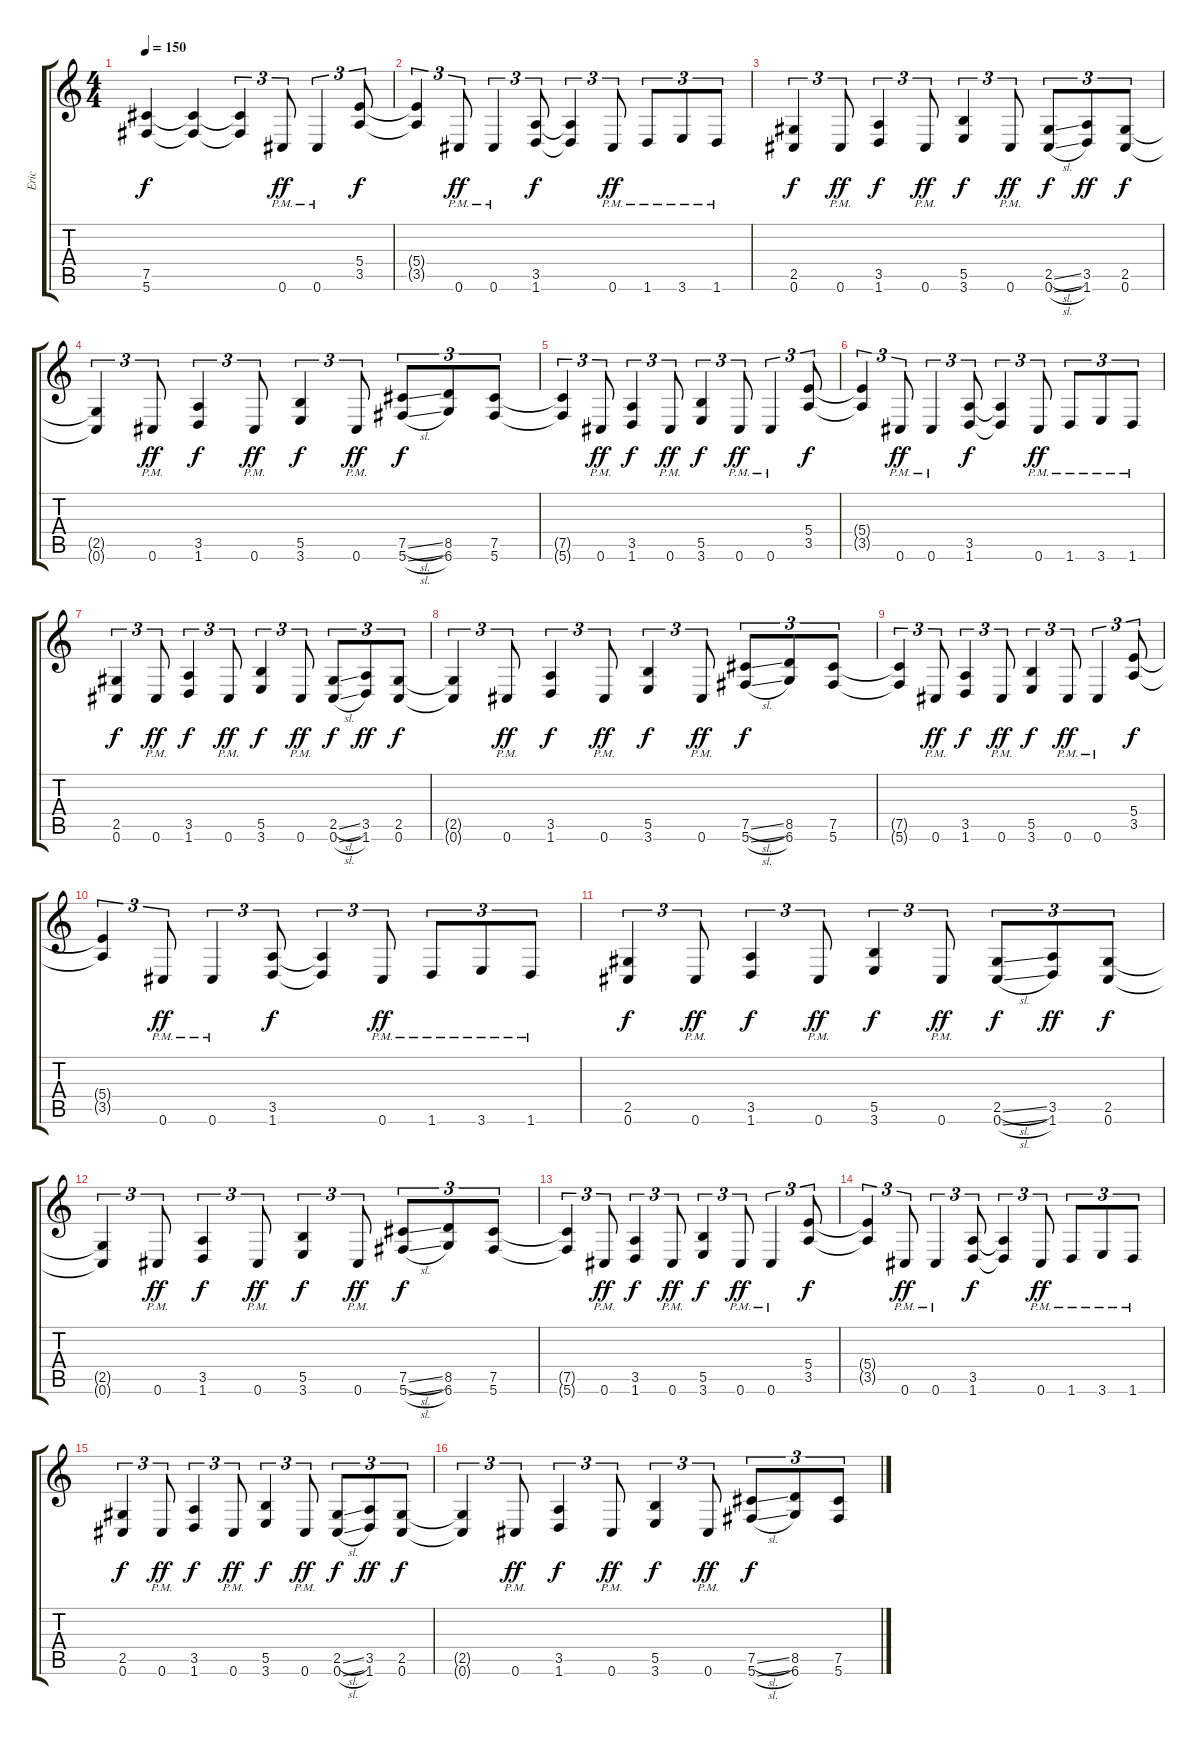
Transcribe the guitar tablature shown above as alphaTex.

\track ("Eric" "Eric") {instrument distortionguitar}
\staff {score tabs}
\tuning (Db4 Ab3 E3 B2 Gb2 Db2) {hide}
\ts (4 4)
\tempo 150
\clef g2
\ks c
(7.5{t} 5.6{t}).4{dy f} (7.5{t} 5.6{t}).4 (7.5{t} 5.6{t}).4{tu (3 2)} 0.6{pm}.8{tu (3 2) dy ff} 0.6{pm}.4{tu (3 2)} (5.4 3.5).8{tu (3 2) dy f} |
(5.4{t} 3.5{t}).4{tu (3 2)} 0.6{pm}.8{tu (3 2) dy ff} 0.6{pm}.4{tu (3 2)} (3.5 1.6).8{tu (3 2) dy f} (3.5{t} 1.6{t}).4{tu (3 2)} 0.6{pm}.8{tu (3 2) dy ff} 1.6{pm}.8{tu (3 2)} 3.6{pm}.8{tu (3 2)} 1.6{pm}.8{tu (3 2)} |
(2.5 0.6).4{tu (3 2) dy f} 0.6{pm}.8{tu (3 2) dy ff} (3.5 1.6).4{tu (3 2) dy f} 0.6{pm}.8{tu (3 2) dy ff} (5.5 3.6).4{tu (3 2) dy f} 0.6{pm}.8{tu (3 2) dy ff} (2.5{sl} 0.6{sl}).8{tu (3 2) dy f} (3.5 1.6).8{tu (3 2) dy ff} (2.5 0.6).8{tu (3 2) dy f} |
(2.5{t} 0.6{t}).4{tu (3 2)} 0.6{pm}.8{tu (3 2) dy ff} (3.5 1.6).4{tu (3 2) dy f} 0.6{pm}.8{tu (3 2) dy ff} (5.5 3.6).4{tu (3 2) dy f} 0.6{pm}.8{tu (3 2) dy ff} (7.5{sl} 5.6{sl}).8{tu (3 2) dy f} (8.5 6.6).8{tu (3 2)} (7.5 5.6).8{tu (3 2)} |
(7.5{t} 5.6{t}).4{tu (3 2)} 0.6{pm}.8{tu (3 2) dy ff} (3.5 1.6).4{tu (3 2) dy f} 0.6{pm}.8{tu (3 2) dy ff} (5.5 3.6).4{tu (3 2) dy f} 0.6{pm}.8{tu (3 2) dy ff} 0.6{pm}.4{tu (3 2)} (5.4 3.5).8{tu (3 2) dy f} |
(5.4{t} 3.5{t}).4{tu (3 2)} 0.6{pm}.8{tu (3 2) dy ff} 0.6{pm}.4{tu (3 2)} (3.5 1.6).8{tu (3 2) dy f} (3.5{t} 1.6{t}).4{tu (3 2)} 0.6{pm}.8{tu (3 2) dy ff} 1.6{pm}.8{tu (3 2)} 3.6{pm}.8{tu (3 2)} 1.6{pm}.8{tu (3 2)} |
(2.5 0.6).4{tu (3 2) dy f} 0.6{pm}.8{tu (3 2) dy ff} (3.5 1.6).4{tu (3 2) dy f} 0.6{pm}.8{tu (3 2) dy ff} (5.5 3.6).4{tu (3 2) dy f} 0.6{pm}.8{tu (3 2) dy ff} (2.5{sl} 0.6{sl}).8{tu (3 2) dy f} (3.5 1.6).8{tu (3 2) dy ff} (2.5 0.6).8{tu (3 2) dy f} |
(2.5{t} 0.6{t}).4{tu (3 2)} 0.6{pm}.8{tu (3 2) dy ff} (3.5 1.6).4{tu (3 2) dy f} 0.6{pm}.8{tu (3 2) dy ff} (5.5 3.6).4{tu (3 2) dy f} 0.6{pm}.8{tu (3 2) dy ff} (7.5{sl} 5.6{sl}).8{tu (3 2) dy f} (8.5 6.6).8{tu (3 2)} (7.5 5.6).8{tu (3 2)} |
(7.5{t} 5.6{t}).4{tu (3 2)} 0.6{pm}.8{tu (3 2) dy ff} (3.5 1.6).4{tu (3 2) dy f} 0.6{pm}.8{tu (3 2) dy ff} (5.5 3.6).4{tu (3 2) dy f} 0.6{pm}.8{tu (3 2) dy ff} 0.6{pm}.4{tu (3 2)} (5.4 3.5).8{tu (3 2) dy f} |
(5.4{t} 3.5{t}).4{tu (3 2)} 0.6{pm}.8{tu (3 2) dy ff} 0.6{pm}.4{tu (3 2)} (3.5 1.6).8{tu (3 2) dy f} (3.5{t} 1.6{t}).4{tu (3 2)} 0.6{pm}.8{tu (3 2) dy ff} 1.6{pm}.8{tu (3 2)} 3.6{pm}.8{tu (3 2)} 1.6{pm}.8{tu (3 2)} |
(2.5 0.6).4{tu (3 2) dy f} 0.6{pm}.8{tu (3 2) dy ff} (3.5 1.6).4{tu (3 2) dy f} 0.6{pm}.8{tu (3 2) dy ff} (5.5 3.6).4{tu (3 2) dy f} 0.6{pm}.8{tu (3 2) dy ff} (2.5{sl} 0.6{sl}).8{tu (3 2) dy f} (3.5 1.6).8{tu (3 2) dy ff} (2.5 0.6).8{tu (3 2) dy f} |
(2.5{t} 0.6{t}).4{tu (3 2)} 0.6{pm}.8{tu (3 2) dy ff} (3.5 1.6).4{tu (3 2) dy f} 0.6{pm}.8{tu (3 2) dy ff} (5.5 3.6).4{tu (3 2) dy f} 0.6{pm}.8{tu (3 2) dy ff} (7.5{sl} 5.6{sl}).8{tu (3 2) dy f} (8.5 6.6).8{tu (3 2)} (7.5 5.6).8{tu (3 2)} |
(7.5{t} 5.6{t}).4{tu (3 2)} 0.6{pm}.8{tu (3 2) dy ff} (3.5 1.6).4{tu (3 2) dy f} 0.6{pm}.8{tu (3 2) dy ff} (5.5 3.6).4{tu (3 2) dy f} 0.6{pm}.8{tu (3 2) dy ff} 0.6{pm}.4{tu (3 2)} (5.4 3.5).8{tu (3 2) dy f} |
(5.4{t} 3.5{t}).4{tu (3 2)} 0.6{pm}.8{tu (3 2) dy ff} 0.6{pm}.4{tu (3 2)} (3.5 1.6).8{tu (3 2) dy f} (3.5{t} 1.6{t}).4{tu (3 2)} 0.6{pm}.8{tu (3 2) dy ff} 1.6{pm}.8{tu (3 2)} 3.6{pm}.8{tu (3 2)} 1.6{pm}.8{tu (3 2)} |
(2.5 0.6).4{tu (3 2) dy f} 0.6{pm}.8{tu (3 2) dy ff} (3.5 1.6).4{tu (3 2) dy f} 0.6{pm}.8{tu (3 2) dy ff} (5.5 3.6).4{tu (3 2) dy f} 0.6{pm}.8{tu (3 2) dy ff} (2.5{sl} 0.6{sl}).8{tu (3 2) dy f} (3.5 1.6).8{tu (3 2) dy ff} (2.5 0.6).8{tu (3 2) dy f} |
(2.5{t} 0.6{t}).4{tu (3 2)} 0.6{pm}.8{tu (3 2) dy ff} (3.5 1.6).4{tu (3 2) dy f} 0.6{pm}.8{tu (3 2) dy ff} (5.5 3.6).4{tu (3 2) dy f} 0.6{pm}.8{tu (3 2) dy ff} (7.5{sl} 5.6{sl}).8{tu (3 2) dy f} (8.5 6.6).8{tu (3 2)} (7.5 5.6).8{tu (3 2)}
